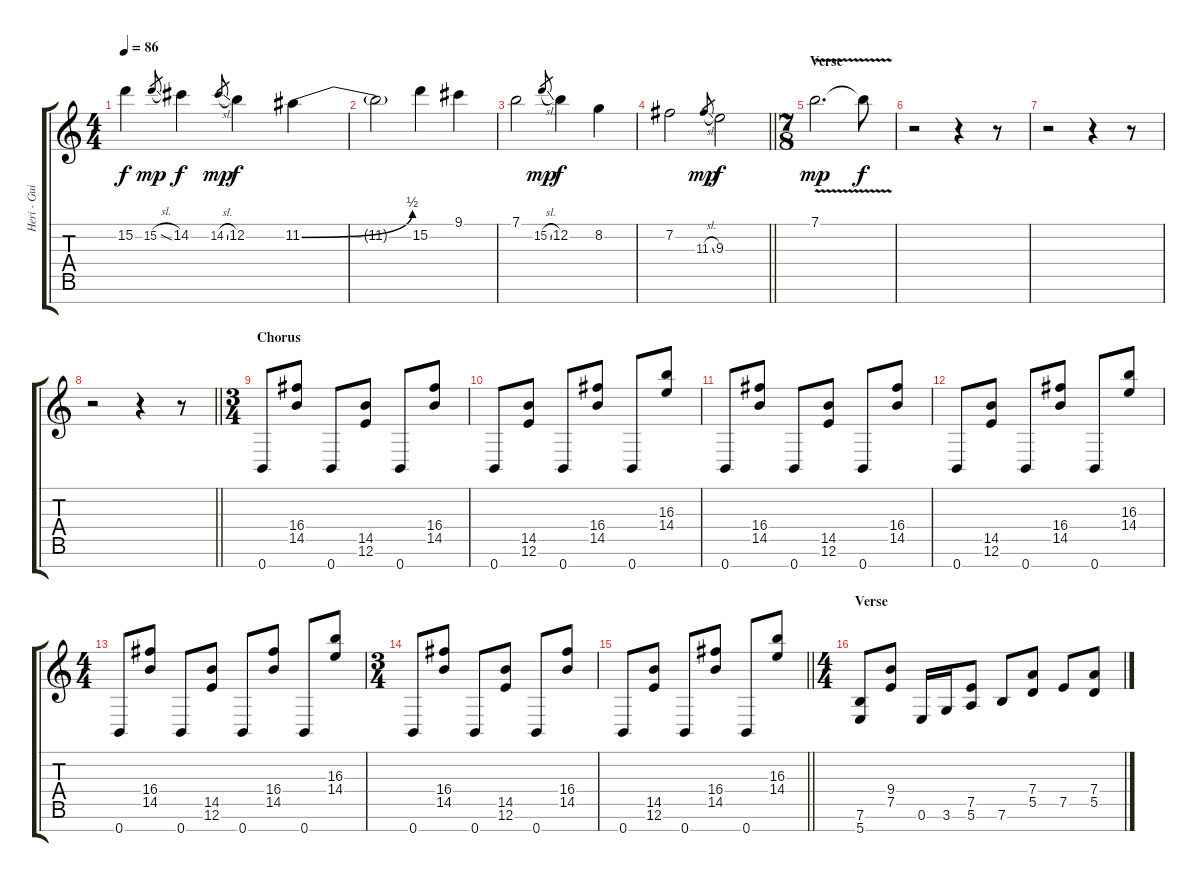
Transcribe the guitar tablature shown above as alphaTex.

\track ("Heri - Guitar" "Heri - Gui") {instrument distortionguitar}
\staff {score tabs}
\tuning (E4 B3 G3 D3 A2 E2 B1) {hide}
\ts (4 4)
\tempo 86
\clef g2
\ks c
15.2.4{dy f} 15.2{sl}.8{gr dy mp} 14.2.4{dy f} 14.2{sl}.8{gr dy mp} 12.2.4{dy f} 11.2{be (bend 0 0 60 2)}.4 |
11.2{t}.2 15.2.4 9.1.4 |
7.1.2 15.2{sl}.8{gr dy mp} 12.2.4{dy f} 8.2.4 |
\barLineRight lightlight
7.2.2 11.3{sl}.8{gr dy mp} 9.3.2{dy f} |
\ts (7 8)
\section ("" "Verse")
7.1{v}.2{d dy mp} 7.1{t}.8{dy f} |
r.2 r.4 r.8 |
r.2 r.4 r.8 |
\barLineRight lightlight
r.2 r.4 r.8{volume 2} |
\ts (3 4)
\section ("" "Chorus")
0.7.8{volume 9} (16.4 14.5).8 0.7.8 (14.5 12.6).8 0.7.8 (16.4 14.5).8 |
0.7.8 (14.5 12.6).8 0.7.8 (16.4 14.5).8 0.7.8 (16.3 14.4).8 |
0.7.8 (16.4 14.5).8 0.7.8 (14.5 12.6).8 0.7.8 (16.4 14.5).8 |
0.7.8 (14.5 12.6).8 0.7.8 (16.4 14.5).8 0.7.8 (16.3 14.4).8 |
\ts (4 4)
0.7.8 (16.4 14.5).8 0.7.8 (14.5 12.6).8 0.7.8 (16.4 14.5).8 0.7.8 (16.3 14.4).8 |
\ts (3 4)
0.7.8 (16.4 14.5).8 0.7.8 (14.5 12.6).8 0.7.8 (16.4 14.5).8 |
\barLineRight lightlight
0.7.8 (14.5 12.6).8 0.7.8 (16.4 14.5).8 0.7.8 (16.3 14.4).8 |
\ts (4 4)
\section ("" "Verse")
(7.6 5.7).8{volume 16} (9.4 7.5).8 0.6.16 3.6.16 (7.5 5.6).8 7.6.8 (7.4 5.5).8 7.5.8 (7.4 5.5).8
